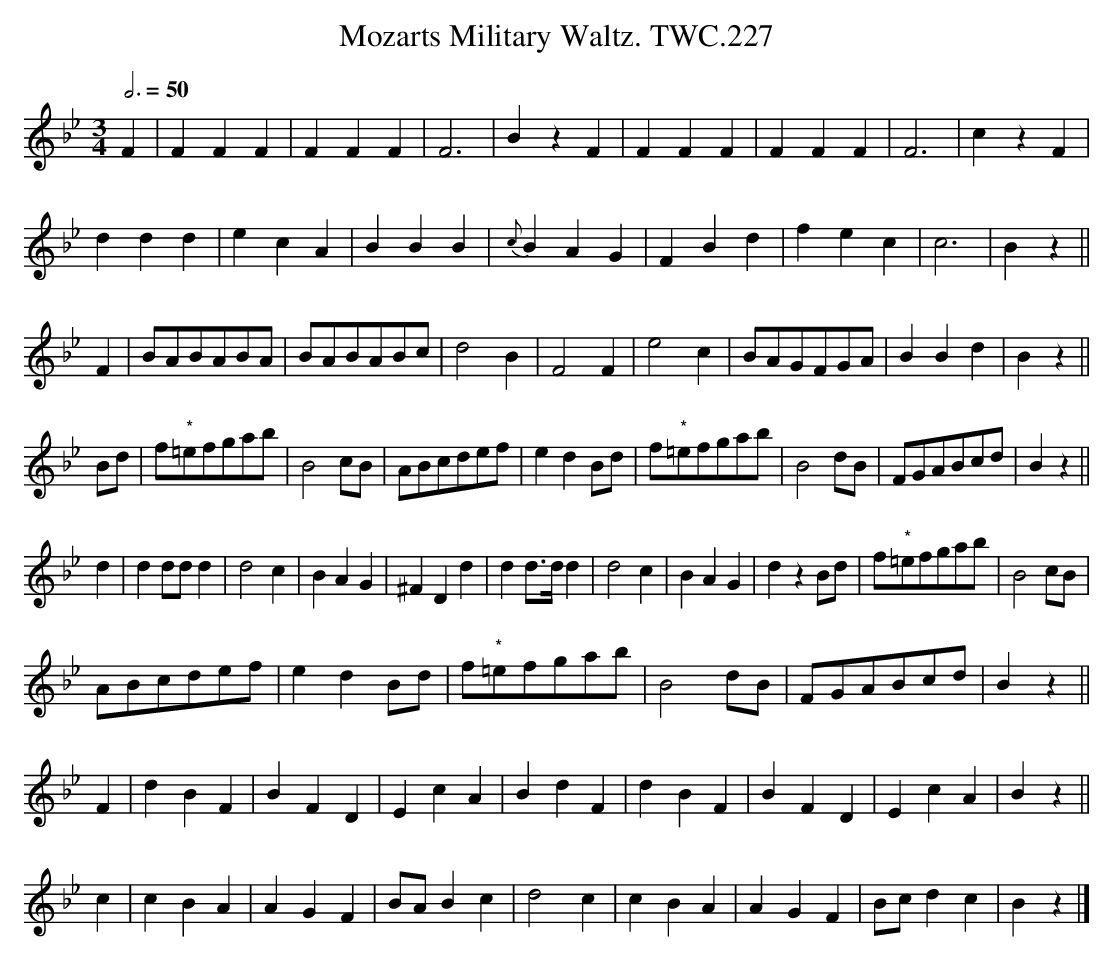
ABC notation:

X:1
T:Mozarts Military Waltz. TWC.227
L:1/4
M:3/4
Q:3/4=50
K:Bb
F|FFF|FFF|F3|BzF|FFF|FFF|F3|czF|
ddd|ecA|BBB|{c}BAG|FBd|fec|c3|Bz||
F|B/A/B/A/B/A/|B/A/B/A/B/c/|d2B|F2F|e2c|B/A/G/F/G/A/|BBd|Bz||
B/d/|f/"*"=e/f/g/a/b/|B2c/B/|A/B/c/d/e/f/|ed B/d/|f/"*"=e/f/g/a/b/|B2 d/B/|F/G/A/B/c/d/|Bz||
d|d d/d/d|d2c|BAG|^FDd|dd/>d/d| d2c|BAG|dzB/d/|f/"*"=e/f/g/a/b/|B2c/B/|
A/B/c/d/e/f/|ed B/d/|f/"*"=e/f/g/a/b/|B2 d/B/|F/G/A/B/c/d/|Bz||
F|dBF|BFD|EcA|BdF|dBF|BFD|EcA|Bz||
c|cBA|AGF|B/A/ Bc|d2c|cBA|AGF|B/c/ dc|Bz |]
